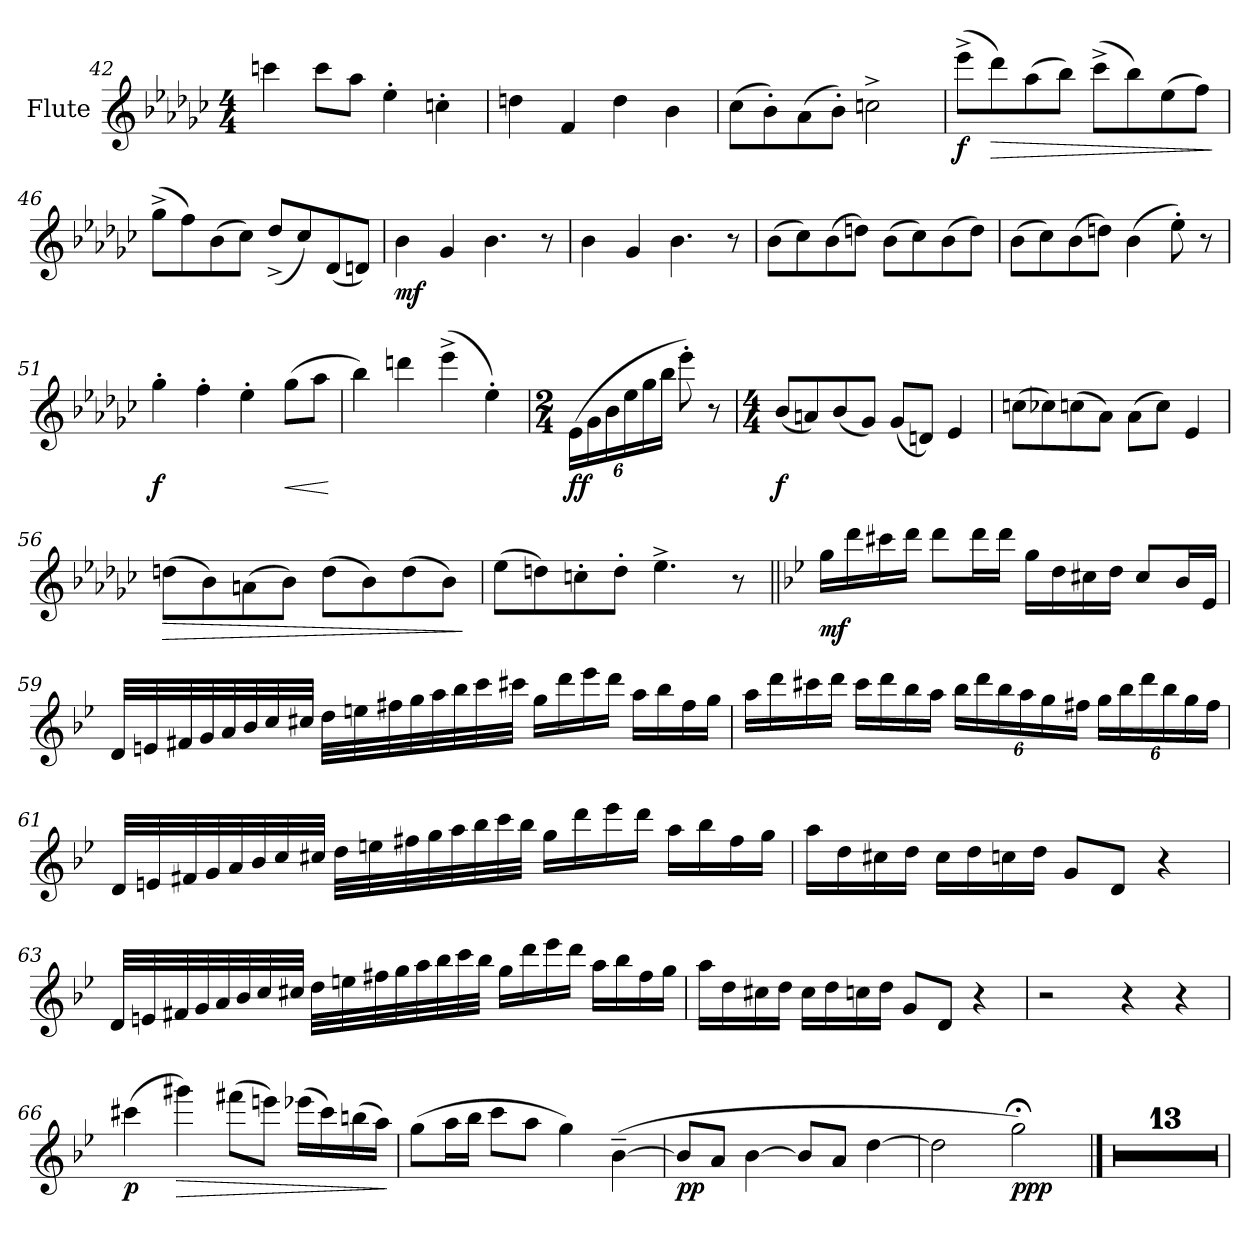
**kern	**dynam
*part1	*part1
*staff1	*staff1
*I"Flute	*
*I'Fl.	*
*clefG2	*
*k[b-e-a-d-g-c-]	*
*M4/4	*
=42	=42
4cccn\	.
8ccc\L	.
8aa-\J	.
4ee-'\	.
4ccn'\	.
=43	=43
4ddn\	.
4f/	.
4dd\	.
4b-\	.
!!LO:LB:g=z
=44	=44
(8cc-\L	.
8b-'\)	.
(8a-\	.
8b-'\J)	.
2ccn^\	.
=45	=45
!	!LO:DY:b
(8eee-^\L	f
!	!LO:HP:b
8ddd-\)	>
(8aa-\	.
8bb-\J)	.
(8ccc-^\L	.
8bb-\)	.
(8ee-\	.
8ff\J)	.
.	]
=46	=46
(8gg-^\L	.
8ff\)	.
(8b-\	.
8cc-\J)	.
(8dd-^/L	.
8cc-/)	.
(8d-/	.
8dn/J)	.
=47	=47
!	!LO:DY:b
4b-\	mf
4g-/	.
4.b-\	.
8r	.
=48	=48
4b-\	.
4g-/	.
4.b-\	.
8r	.
!!LO:PB:g=z
=49	=49
(8b-\L	.
8cc-\)	.
(8b-\	.
8ddn\J)	.
(8b-\L	.
8cc-\)	.
(8b-\	.
8dd\J)	.
=50	=50
(8b-\L	.
8cc-\)	.
(8b-\	.
8ddn\J)	.
(4b-\	.
8ee-'\)	.
8r	.
=51	=51
!	!LO:DY:b
4gg-'\	f
4ff'\	.
4ee-'\	.
!	!LO:HP:b
(8gg-\L	<
8aa-\J	.
.	[
=52	=52
4bb-\)	.
4dddn\	.
(4eee-^\	.
4ee-'\)	.
=53	=53
*M2/4	*
*Xbrackettup	*
!	!LO:DY:b
(24e-\LL	ff
24g-\	.
24b-\	.
24ee-\	.
24gg-\	.
24bb-\JJ	.
8eee-'\)	.
8r	.
!!LO:LB:g=z
=54	=54
*M4/4	*
!	!LO:DY:b
(8b-/L	f
8an/)	.
(8b-/	.
8g-/J)	.
(8g-/L	.
8dn/J)	.
4e-/	.
=55	=55
(8ccn\L	.
8cc-X\)	.
(8ccn\	.
8a-\J)	.
(8a-\L	.
8cc\J)	.
4e-/	.
=56	=56
*MM94	*
!	!LO:HP:b
(8ddn\L	>
8b-\)	.
(8an\	.
8b-\J)	.
*MM80	*
(8dd\L	.
8b-\)	.
(8dd\	.
8b-\J)	.
.	]
=57	=57
*MM60	*
(8ee-\L	.
8ddn\)	.
8ccn'\	.
8dd'\J	.
*MM40	*
4.ee-^\	.
8r	.
!!LO:LB:g=z
=58||	=58||
*k[b-e-]	*
*MM52	*
!	!LO:DY:b
16gg\LL	mf
16ddd\	.
16ccc#X\	.
16ddd\JJ	.
8ddd\L	.
16ddd\L	.
16ddd\JJ	.
16gg\LL	.
16dd\	.
16cc#X\	.
16dd\JJ	.
8cc#/L	.
16b-/L	.
16e-/JJ	.
!!LO:LB:g=z
=59	=59
32d/LLL	.
32en/	.
32f#X/	.
32g/	.
32a/	.
32b-/	.
32cc/	.
32cc#X/JJJ	.
32dd\LLL	.
32een\	.
32ff#X\	.
32gg\	.
32aa\	.
32bb-\	.
32ccc\	.
32ccc#X\JJJ	.
16gg\LL	.
16ddd\	.
16eee-\	.
16ddd\JJ	.
16aa\LL	.
16bb-\	.
16ff#\	.
16gg\JJ	.
!!LO:LB:g=z
=60	=60
16aa\LL	.
16ddd\	.
16ccc#X\	.
16ddd\JJ	.
16ccc#\LL	.
16ddd\	.
16bb-\	.
16aa\JJ	.
24bb-\LL	.
24ddd\	.
24bb-\	.
24aa\	.
24gg\	.
24ff#X\JJ	.
24gg\LL	.
24bb-\	.
24ddd\	.
24bb-\	.
24gg\	.
24ff#\JJ	.
!!LO:LB:g=z
=61	=61
32d/LLL	.
32en/	.
32f#X/	.
32g/	.
32a/	.
32b-/	.
32cc/	.
32cc#X/JJJ	.
32dd\LLL	.
32een\	.
32ff#X\	.
32gg\	.
32aa\	.
32bb-\	.
32ccc\	.
32bb-\JJJ	.
16gg\LL	.
16ddd\	.
16eee-\	.
16ddd\JJ	.
16aa\LL	.
16bb-\	.
16ff#\	.
16gg\JJ	.
=62	=62
16aa\LL	.
16dd\	.
16cc#X\	.
16dd\JJ	.
16cc#\LL	.
16dd\	.
16ccn\	.
16dd\JJ	.
8g/L	.
8d/J	.
4r	.
!!LO:LB:g=z
=63	=63
32d/LLL	.
32en/	.
32f#X/	.
32g/	.
32a/	.
32b-/	.
32cc/	.
32cc#X/JJJ	.
32dd\LLL	.
32een\	.
32ff#X\	.
32gg\	.
32aa\	.
32bb-\	.
32ccc\	.
32bb-\JJJ	.
16gg\LL	.
16ddd\	.
16eee-\	.
16ddd\JJ	.
16aa\LL	.
16bb-\	.
16ff#\	.
16gg\JJ	.
=64	=64
16aa\LL	.
16dd\	.
16cc#X\	.
16dd\JJ	.
16cc#\LL	.
16dd\	.
16ccn\	.
16dd\JJ	.
8g/L	.
8d/J	.
4r	.
=65	=65
2r	.
4r	.
4r	.
!!LO:LB:g=z
=66	=66
*MM46	*
!	!LO:DY:b
(4ccc#X\	p
!	!LO:HP:b
4ggg#X\)	>
(8fff#X\L	.
8eeen\J)	.
(16eee-X\LL	.
16ccc#\)	.
(16bbn\	.
16aa\JJ)	.
.	]
=67	=67
*MM38	*
(8gg\L	.
16aa\L	.
16bb-\JJ	.
8ccc\L	.
8aa\J	.
4gg\)	.
([4b-~\	.
=68	=68
!	!LO:DY:b
8b-/L]	pp
8a/J	.
[4b-\	.
8b-/L]	.
8a/J	.
[4dd\	.
=69	=69
2dd\]	.
!	!LO:DY:b
2gg;<\)	ppp
==70	==70
1r	.
=71	=71
1r	.
=72	=72
1r	.
=73	=73
1r	.
!!LO:LB:g=z
=74	=74
1r	.
=75	=75
1r	.
=76	=76
1r	.
=77	=77
1r	.
=78	=78
1r	.
=79	=79
1r	.
=80	=80
1r	.
=81	=81
1r	.
=82	=82
1r	.
=	=
*-	*-
